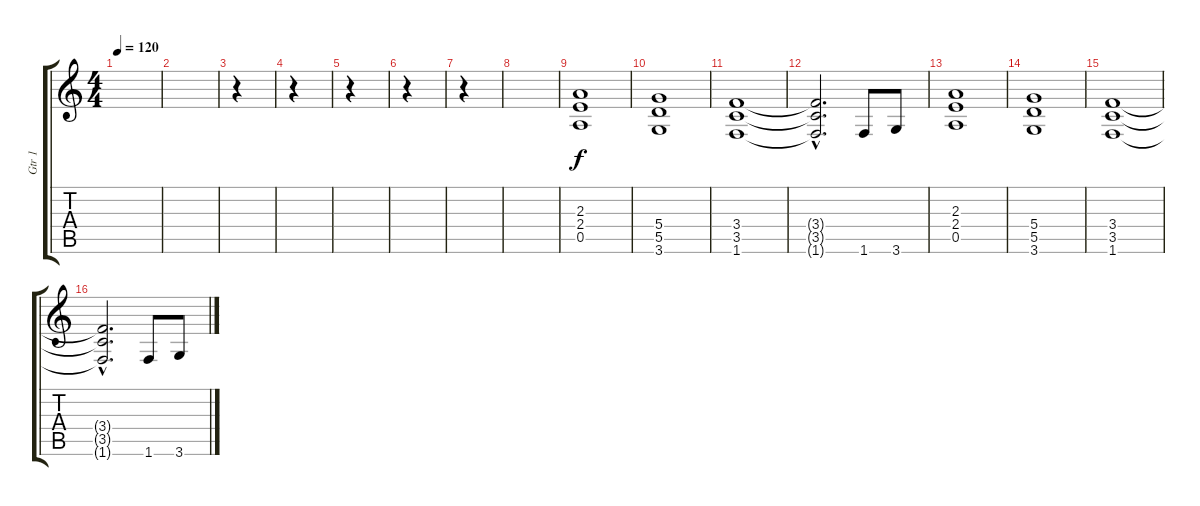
\track ("Gtr 1" "Gtr 1") {instrument electricguitarjazz}
\staff {score tabs}
\tuning (E4 B3 G3 D3 A2 E2) {hide}
\ts (4 4)
\tempo 120
\clef g2
\ks c
|
|
r.4 |
r.4 |
r.4 |
r.4 |
r.4 |
|
(2.3 2.4 0.5).1{instrument distortionguitar} |
(5.4 5.5 3.6).1 |
(3.4 3.5 1.6).1 |
(3.4{hac t} 3.5{hac t} 1.6{hac t}).2{d} 1.6.8 3.6.8 |
(2.3 2.4 0.5).1{instrument distortionguitar} |
(5.4 5.5 3.6).1 |
(3.4 3.5 1.6).1 |
(3.4{hac t} 3.5{hac t} 1.6{hac t}).2{d} 1.6.8 3.6.8
